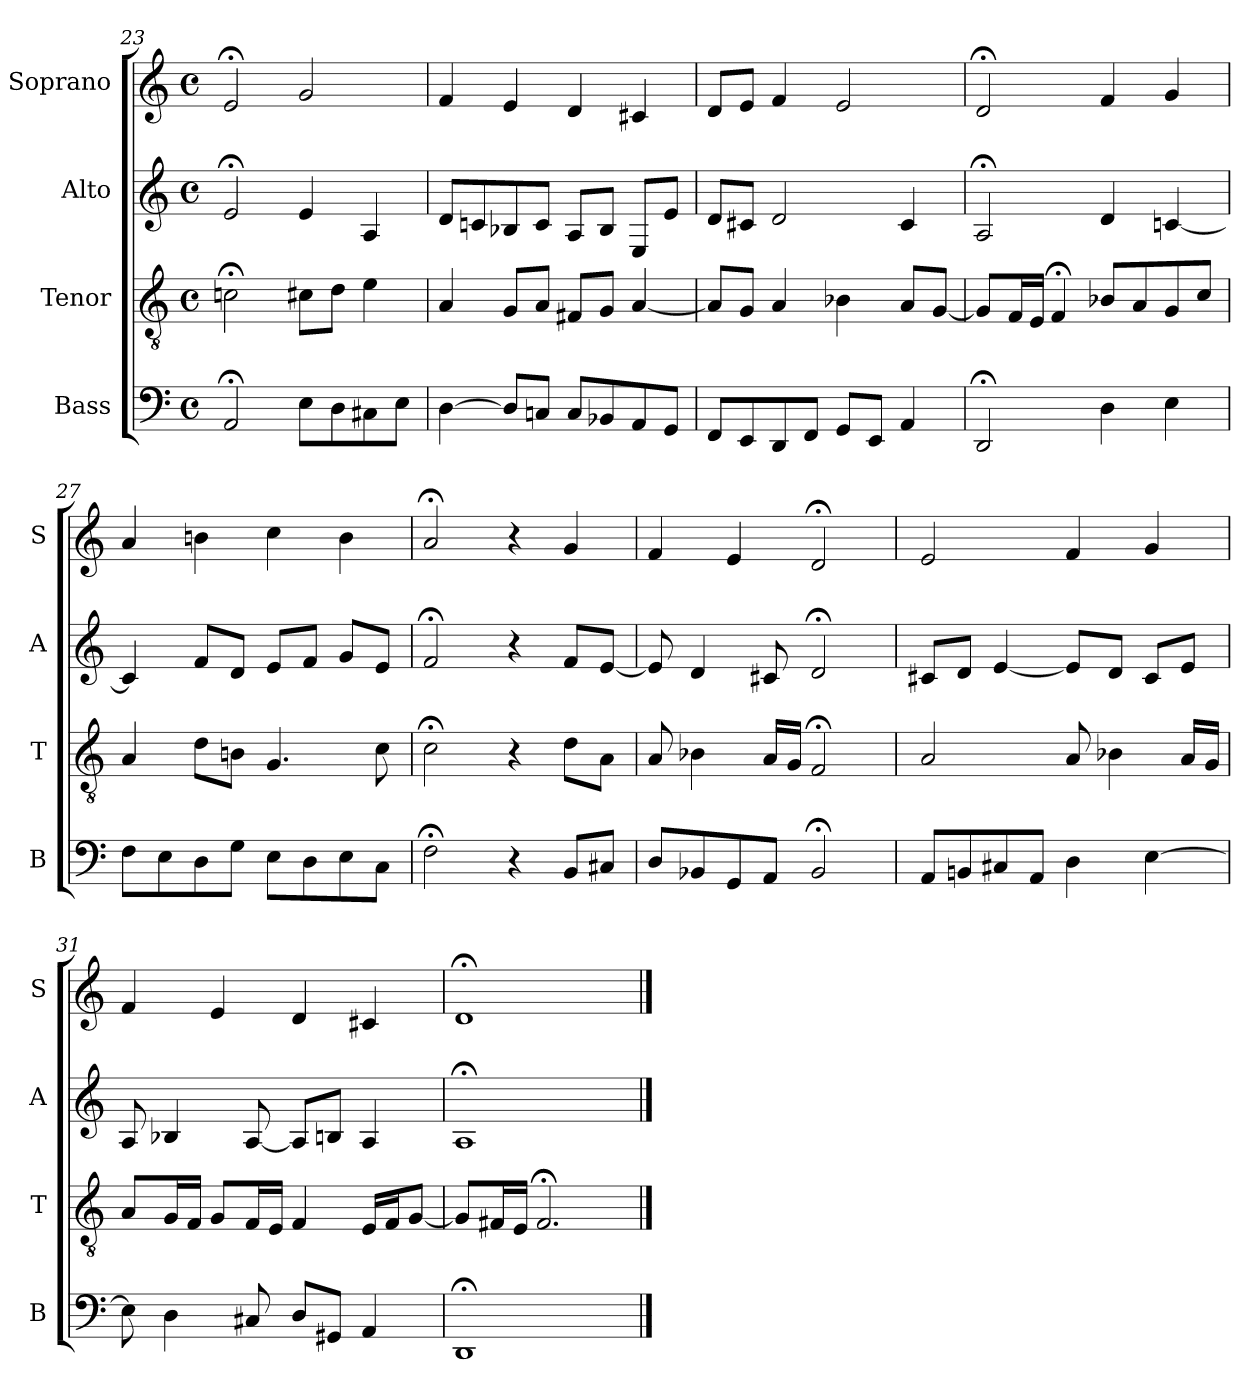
**kern	**kern	**kern	**kern
*part4	*part3	*part2	*part1
*staff4	*staff3	*staff2	*staff1
*I"Bass	*I"Tenor	*I"Alto	*I"Soprano
*I'B	*I'T	*I'A	*I'S
*clefF4	*clefGv2	*clefG2	*clefG2
*k[]	*k[]	*k[]	*k[]
*D:dor	*D:dor	*D:dor	*D:dor
*M4/4	*M4/4	*M4/4	*M4/4
*met(c)	*met(c)	*met(c)	*met(c)
=23	=23	=23	=23
2AA;<	2cn;<	2e;<	2e;<
8EL	8c#XL	4e	2g
8D	8dJ	.	.
8C#X	4e	4A	.
8EJ	.	.	.
=24	=24	=24	=24
[4D	4A	8dL	4f
.	.	8cn	.
8DL]	8GL	8B-X	4e
8CnJ	8AJ	8cJ	.
8CL	8F#XL	8AL	4d
8BB-X	8GJ	8B-J	.
8AA	[4A	8EL	4c#X
8GGJ	.	8eJ	.
=25	=25	=25	=25
8FFL	8AL]	8dL	8dL
8EE	8GJ	8c#XJ	8eJ
8DD	4A	2d	4f
8FFJ	.	.	.
8GGL	4B-X	.	2e
8EEJ	.	.	.
4AA	8AL	4c#	.
.	[8GJ	.	.
=26	=26	=26	=26
2DD;<	8GL]	2A;<	2d;<
.	16FL	.	.
.	16EJJ	.	.
.	4F;<	.	.
4D	8B-XL	4d	4f
.	8A	.	.
4E	8G	[4cn	4g
.	8cJ	.	.
=27	=27	=27	=27
8FL	4A	4c]	4a
8E	.	.	.
8D	8dL	8fL	4bn
8GJ	8BnJ	8dJ	.
8EL	4.G	8eL	4cc
8D	.	8fJ	.
8E	.	8gL	4b
8CJ	8c	8eJ	.
=28	=28	=28	=28
2F;<	2c;<	2f;<	2a;<
4r	4r	4r	4r
8BBL	8dL	8fL	4g
8C#XJ	8AJ	[8eJ	.
=29	=29	=29	=29
8DL	8A	8e]	4f
8BB-X	4B-X	4d	.
8GG	.	.	4e
8AAJ	16ALL	8c#X	.
.	16GJJ	.	.
2BB-;<	2F;<	2d;<	2d;<
=30	=30	=30	=30
8AAL	2A	8c#XL	2e
8BBn	.	8dJ	.
8C#X	.	[4e	.
8AAJ	.	.	.
4D	8A	8eL]	4f
.	4B-X	8dJ	.
[4E	.	8c#L	4g
.	16ALL	8eJ	.
.	16GJJ	.	.
=31	=31	=31	=31
8E]	8AL	8A	4f
4D	16GL	4B-X	.
.	16FJJ	.	.
.	8GL	.	4e
8C#X	16FL	[8A	.
.	16EJJ	.	.
8DL	4F	8AL]	4d
8GG#XJ	.	8BnJ	.
4AA	16ELL	4A	4c#X
.	16FJ	.	.
.	[8GJ	.	.
=32	=32	=32	=32
1DD;<	8GL]	1A;<	1d;<
.	16F#XL	.	.
.	16EJJ	.	.
.	2.F#;<	.	.
==	==	==	==
*-	*-	*-	*-
